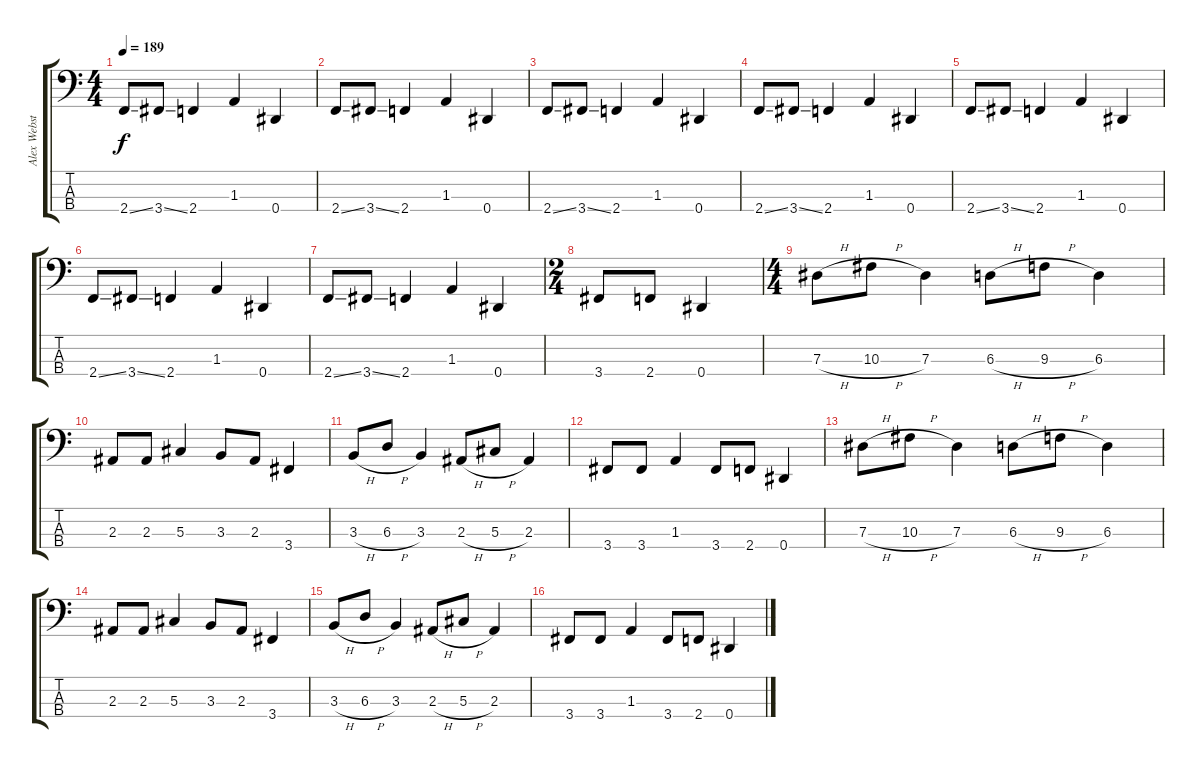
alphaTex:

\track ("Alex Webster" "Alex Webst") {instrument electricbassfinger}
\staff {score tabs}
\tuning (Gb2 Db2 Ab1 Eb1) {hide}
\ts (4 4)
\tempo 189
\clef f4
\ks c
2.4{ss}.8{dy f} 3.4{ss}.8 2.4.4 1.3.4 0.4.4 |
2.4{ss}.8 3.4{ss}.8 2.4.4 1.3.4 0.4.4 |
2.4{ss}.8 3.4{ss}.8 2.4.4 1.3.4 0.4.4 |
2.4{ss}.8 3.4{ss}.8 2.4.4 1.3.4 0.4.4 |
2.4{ss}.8 3.4{ss}.8 2.4.4 1.3.4 0.4.4 |
2.4{ss}.8 3.4{ss}.8 2.4.4 1.3.4 0.4.4 |
2.4{ss}.8 3.4{ss}.8 2.4.4 1.3.4 0.4.4 |
\ts (2 4)
3.4.8 2.4.8 0.4.4 |
\ts (4 4)
7.3{h}.8 10.3{h}.8 7.3.4 6.3{h}.8 9.3{h}.8 6.3.4 |
2.3.8 2.3.8 5.3.4 3.3.8 2.3.8 3.4.4 |
3.3{h}.8 6.3{h}.8 3.3.4 2.3{h}.8 5.3{h}.8 2.3.4 |
3.4.8 3.4.8 1.3.4 3.4.8 2.4.8 0.4.4 |
7.3{h}.8 10.3{h}.8 7.3.4 6.3{h}.8 9.3{h}.8 6.3.4 |
2.3.8 2.3.8 5.3.4 3.3.8 2.3.8 3.4.4 |
3.3{h}.8 6.3{h}.8 3.3.4 2.3{h}.8 5.3{h}.8 2.3.4 |
3.4.8 3.4.8 1.3.4 3.4.8 2.4.8 0.4.4
